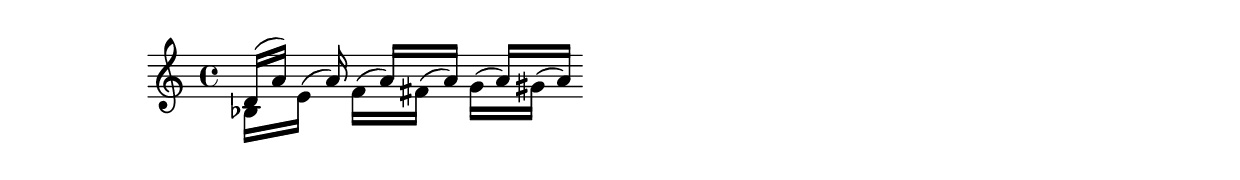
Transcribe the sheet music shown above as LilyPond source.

%% http://lsr.dsi.unimi.it/LSR/Item?id=150
%% see also http://www.lilypond.org/doc/v2.18/Documentation/snippets/expressive-marks#expressive-marks-creating-slurs-across-voices


\relative c' {
  <<
    {
      d16( a') s a s a[ s a] s a[ s a]
    }
    \\
    {
      \slurUp
      bes,16[ s e](
      \hideNotes a)
      \unHideNotes f[(
      \hideNotes a)
      \unHideNotes fis](
      \hideNotes a)
      \unHideNotes g[(
      \hideNotes a)
      \unHideNotes gis](
      \hideNotes a)
    }
  >>
}
